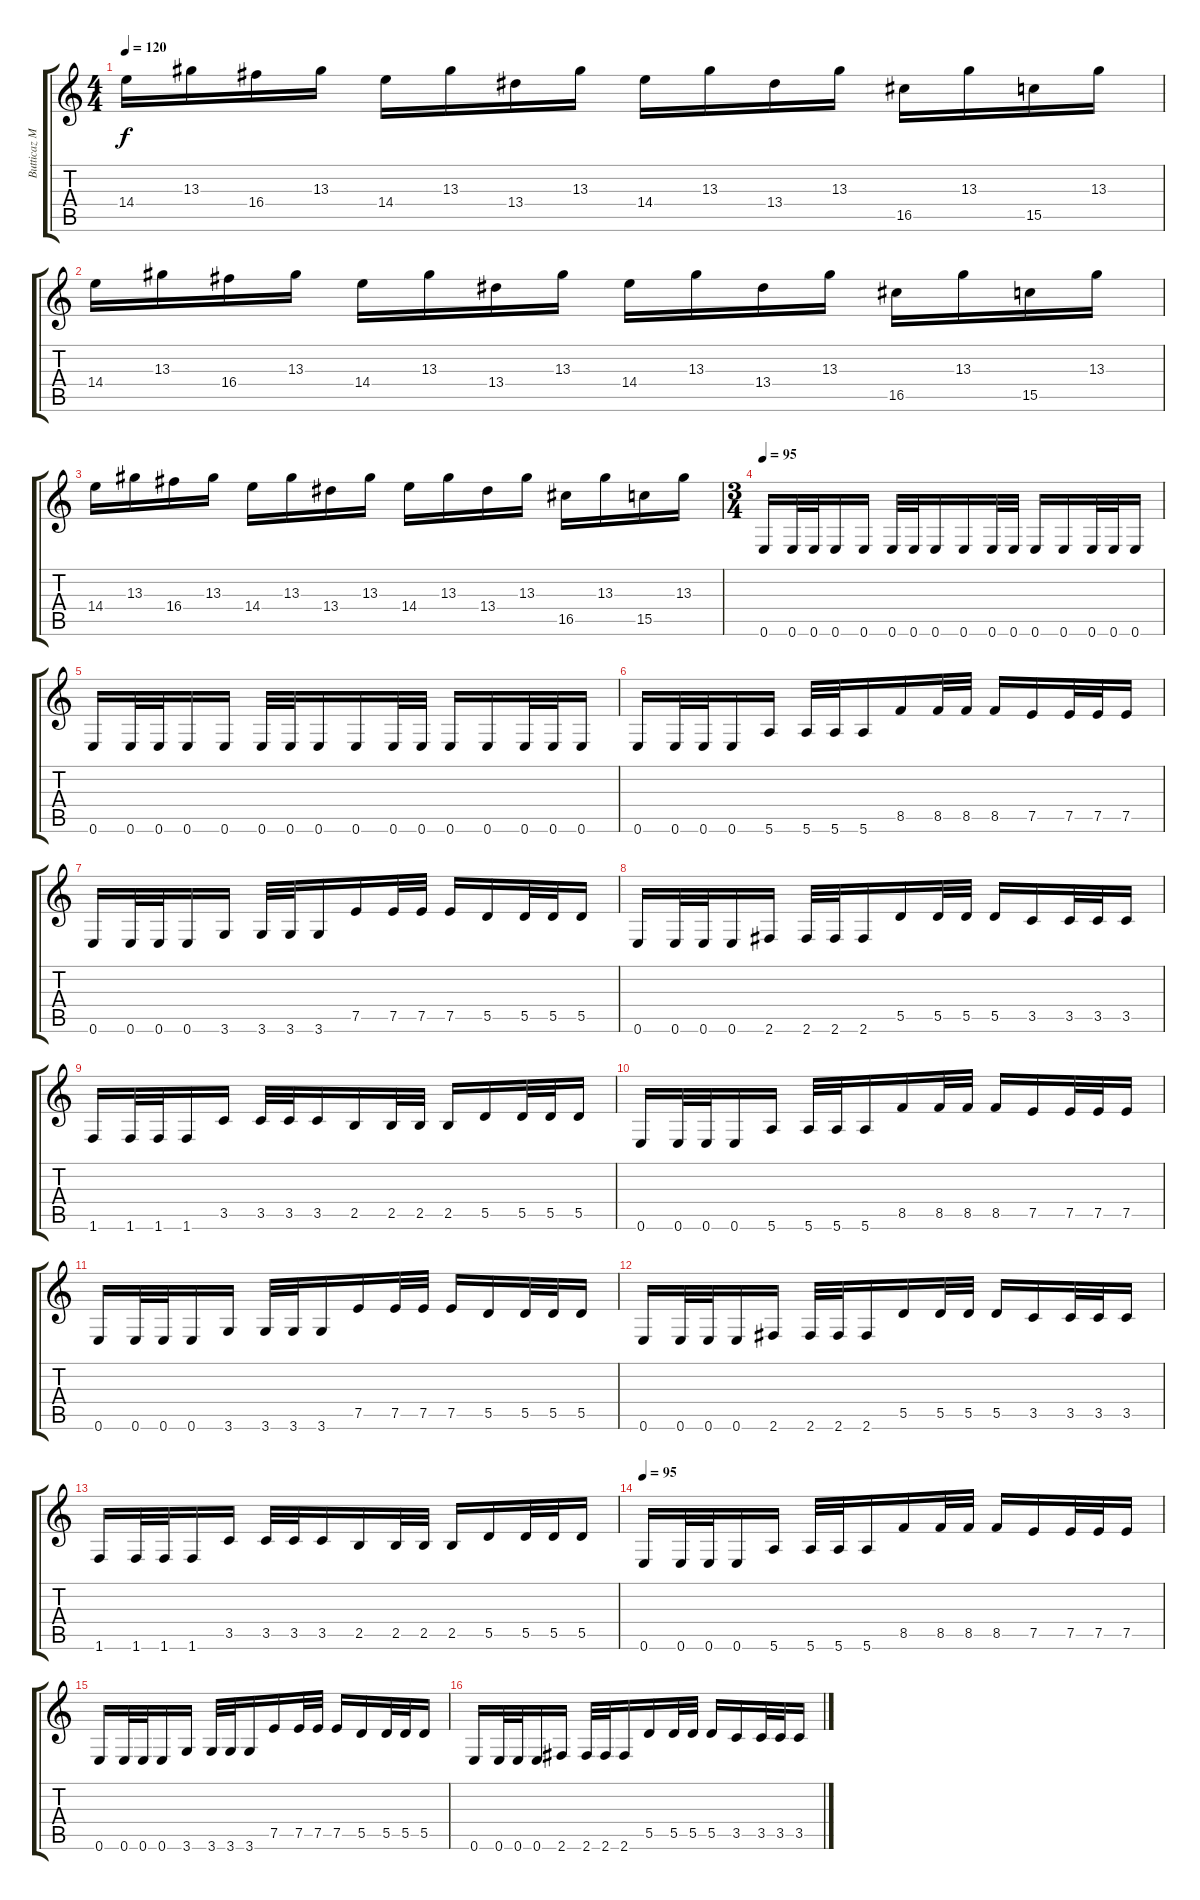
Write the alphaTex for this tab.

\track ("Butticaz Militia" "Butticaz M") {instrument distortionguitar}
\staff {score tabs}
\tuning (E4 B3 G3 D3 A2 E2) {hide}
\ts (4 4)
\tempo 120
\clef g2
\ks c
14.4.16{dy f} 13.3.16 16.4.16 13.3.16 14.4.16 13.3.16 13.4.16 13.3.16 14.4.16 13.3.16 13.4.16 13.3.16 16.5.16 13.3.16 15.5.16 13.3.16 |
14.4.16 13.3.16 16.4.16 13.3.16 14.4.16 13.3.16 13.4.16 13.3.16 14.4.16 13.3.16 13.4.16 13.3.16 16.5.16 13.3.16 15.5.16 13.3.16 |
14.4.16 13.3.16 16.4.16 13.3.16 14.4.16 13.3.16 13.4.16 13.3.16 14.4.16 13.3.16 13.4.16 13.3.16 16.5.16 13.3.16 15.5.16 13.3.16 |
\ts (3 4)
\tempo 95
0.6.16 0.6.32 0.6.32 0.6.16 0.6.16 0.6.32 0.6.32 0.6.16 0.6.16 0.6.32 0.6.32 0.6.16 0.6.16 0.6.32 0.6.32 0.6.16 |
0.6.16 0.6.32 0.6.32 0.6.16 0.6.16 0.6.32 0.6.32 0.6.16 0.6.16 0.6.32 0.6.32 0.6.16 0.6.16 0.6.32 0.6.32 0.6.16 |
0.6.16 0.6.32 0.6.32 0.6.16 5.6.16 5.6.32 5.6.32 5.6.16 8.5.16 8.5.32 8.5.32 8.5.16 7.5.16 7.5.32 7.5.32 7.5.16 |
0.6.16 0.6.32 0.6.32 0.6.16 3.6.16 3.6.32 3.6.32 3.6.16 7.5.16 7.5.32 7.5.32 7.5.16 5.5.16 5.5.32 5.5.32 5.5.16 |
0.6.16 0.6.32 0.6.32 0.6.16 2.6.16 2.6.32 2.6.32 2.6.16 5.5.16 5.5.32 5.5.32 5.5.16 3.5.16 3.5.32 3.5.32 3.5.16 |
1.6.16 1.6.32 1.6.32 1.6.16 3.5.16 3.5.32 3.5.32 3.5.16 2.5.16 2.5.32 2.5.32 2.5.16 5.5.16 5.5.32 5.5.32 5.5.16 |
0.6.16 0.6.32 0.6.32 0.6.16 5.6.16 5.6.32 5.6.32 5.6.16 8.5.16 8.5.32 8.5.32 8.5.16 7.5.16 7.5.32 7.5.32 7.5.16 |
0.6.16 0.6.32 0.6.32 0.6.16 3.6.16 3.6.32 3.6.32 3.6.16 7.5.16 7.5.32 7.5.32 7.5.16 5.5.16 5.5.32 5.5.32 5.5.16 |
0.6.16 0.6.32 0.6.32 0.6.16 2.6.16 2.6.32 2.6.32 2.6.16 5.5.16 5.5.32 5.5.32 5.5.16 3.5.16 3.5.32 3.5.32 3.5.16 |
1.6.16 1.6.32 1.6.32 1.6.16 3.5.16 3.5.32 3.5.32 3.5.16 2.5.16 2.5.32 2.5.32 2.5.16 5.5.16 5.5.32 5.5.32 5.5.16 |
\tempo 95
0.6.16 0.6.32 0.6.32 0.6.16 5.6.16 5.6.32 5.6.32 5.6.16 8.5.16 8.5.32 8.5.32 8.5.16 7.5.16 7.5.32 7.5.32 7.5.16 |
0.6.16 0.6.32 0.6.32 0.6.16 3.6.16 3.6.32 3.6.32 3.6.16 7.5.16 7.5.32 7.5.32 7.5.16 5.5.16 5.5.32 5.5.32 5.5.16 |
0.6.16 0.6.32 0.6.32 0.6.16 2.6.16 2.6.32 2.6.32 2.6.16 5.5.16 5.5.32 5.5.32 5.5.16 3.5.16 3.5.32 3.5.32 3.5.16
